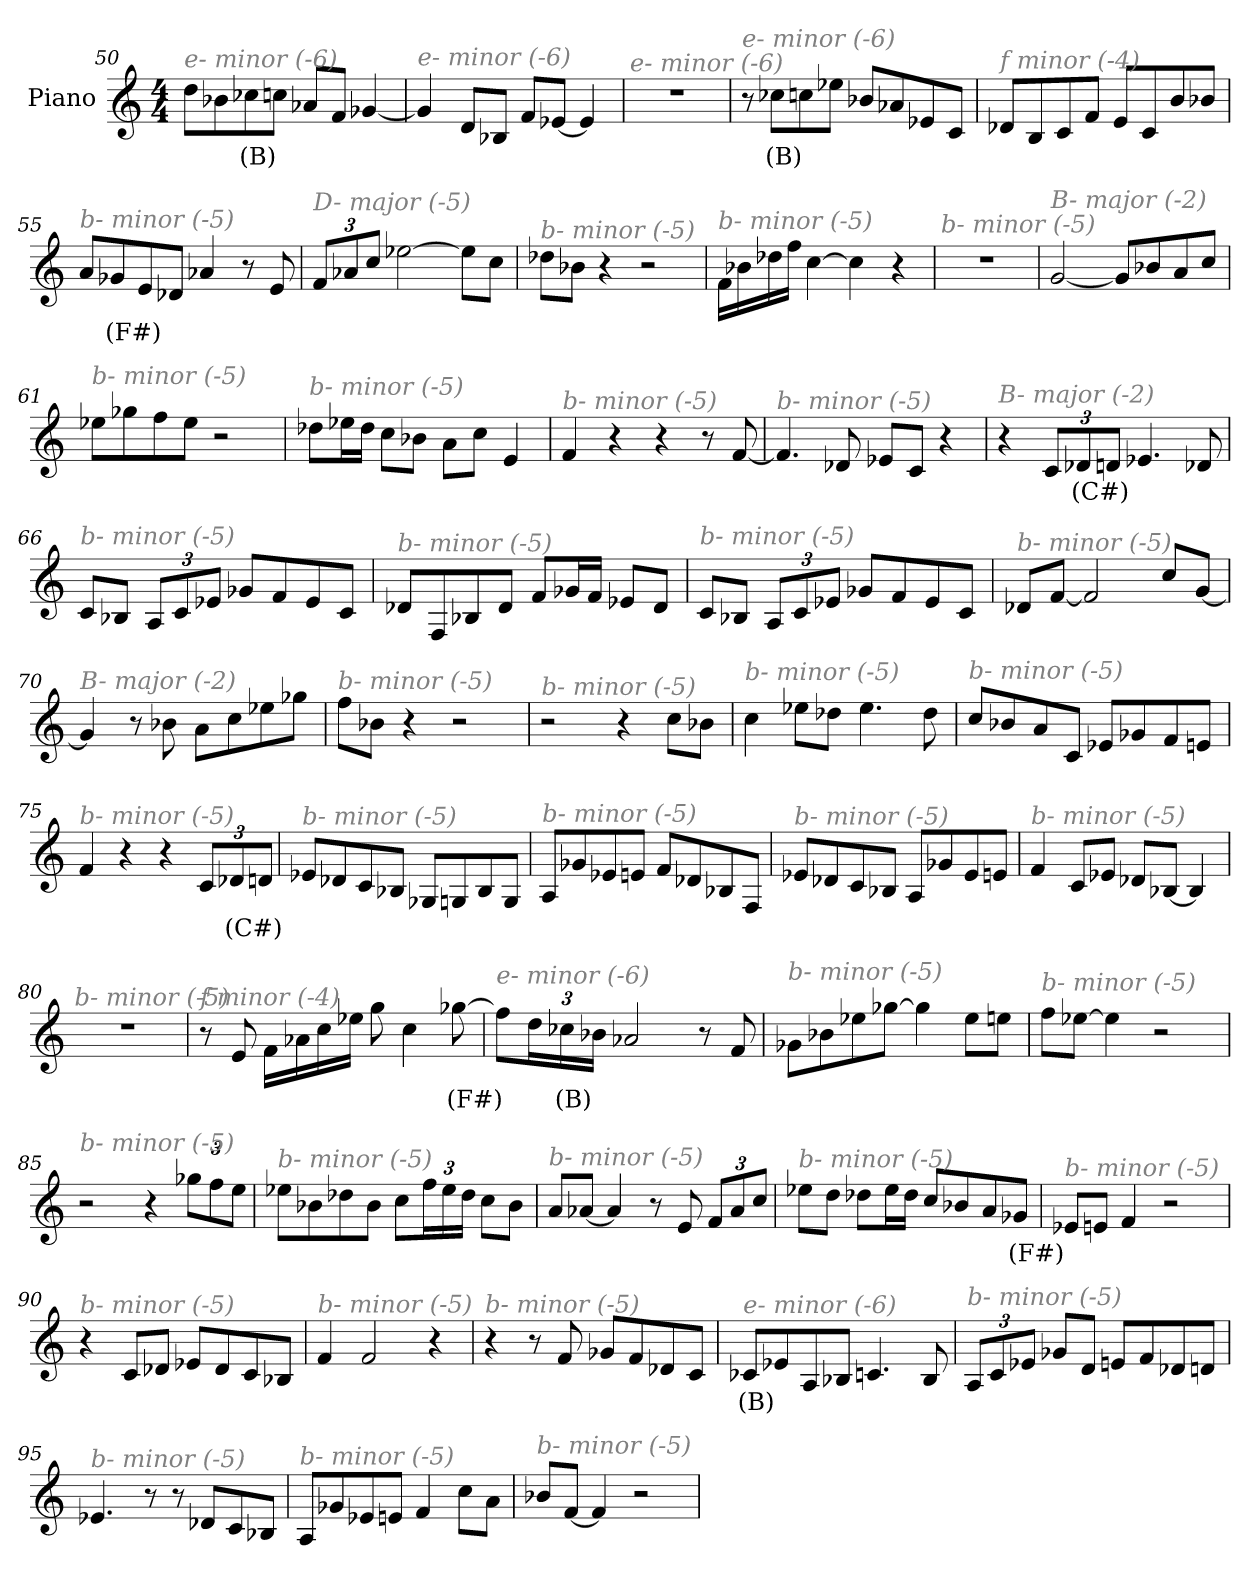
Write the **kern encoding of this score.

**kern	**text
*part1	*part1
*staff1	*staff1
*I"Piano	*
*I'Pno	*
*clefG2	*
*k[]	*
*M4/4	*
=50	=50
!LO:TX:i:color=#808080:t=e- minor (-6)	!
8dd\L	.
8b-X\	.
8cc-Xi\	(B)
8cc\J	.
8a-X/L	.
8f/J	.
[4g-X/	.
=51	=51
!LO:TX:i:color=#808080:t=e- minor (-6)	!
4g-/]	.
8d/L	.
8B-X/J	.
8f/L	.
[8e-X/J	.
4e-/]	.
=52	=52
!LO:TX:i:color=#808080:t=e- minor (-6)	!
1r	.
!!LO:LB:g=z
=53	=53
!LO:TX:i:color=#808080:t=e- minor (-6)	!
8r	.
8cc-Xi\L	(B)
8cc\	.
8ee-X\J	.
8b-X/L	.
8a-X/	.
8e-X/	.
8c/J	.
=54	=54
!LO:TX:i:color=#808080:t=f minor (-4)	!
8d-X/L	.
8B/	.
8c/	.
8f/J	.
8e/L	.
8c/	.
8b/	.
8b-X/J	.
=55	=55
!LO:TX:i:color=#808080:t=b- minor (-5)	!
8a/L	.
8g-Xi/	(F#)
8e/	.
8d-X/J	.
4a-X/	.
8r	.
8e/	.
=56	=56
*Xbrackettup	*
!LO:TX:i:color=#808080:t=D- major (-5)	!
12f/L	.
12a-X/	.
12cc/J	.
[2ee-X\	.
8ee-\L]	.
8cc\J	.
!!LO:LB:g=z
=57	=57
!LO:TX:i:color=#808080:t=b- minor (-5)	!
8dd-X\L	.
8b-X\J	.
4r	.
2r	.
=58	=58
!LO:TX:i:color=#808080:t=b- minor (-5)	!
16f\LL	.
16b-X\	.
16dd-X\	.
16ff\JJ	.
[4cc\	.
4cc\]	.
4r	.
=59	=59
!LO:TX:i:color=#808080:t=b- minor (-5)	!
1r	.
=60	=60
!LO:TX:i:color=#808080:t=B- major (-2)	!
[2g/	.
8g/L]	.
8b-X/	.
8a/	.
8cc/J	.
=61	=61
!LO:TX:i:color=#808080:t=b- minor (-5)	!
8ee-X\L	.
8gg-X\	.
8ff\	.
8ee-\J	.
2r	.
!!LO:LB:g=z
=62	=62
!LO:TX:i:color=#808080:t=b- minor (-5)	!
8dd-X\L	.
16ee-X\L	.
16dd-\JJ	.
8cc\L	.
8b-X\J	.
8a\L	.
8cc\J	.
4e/	.
=63	=63
!LO:TX:i:color=#808080:t=b- minor (-5)	!
4f/	.
4r	.
4r	.
8r	.
[8f/	.
=64	=64
!LO:TX:i:color=#808080:t=b- minor (-5)	!
4.f/]	.
8d-X/	.
8e-X/L	.
8c/J	.
4r	.
=65	=65
!LO:TX:i:color=#808080:t=B- major (-2)	!
4r	.
12c/L	.
12d-Xi/	(C#)
12d/J	.
4.e-X/	.
8d-X/	.
!!LO:LB:g=z
=66	=66
!LO:TX:i:color=#808080:t=b- minor (-5)	!
8c/L	.
8B-X/J	.
12A/L	.
12c/	.
12e-X/J	.
8g-X/L	.
8f/	.
8e-/	.
8c/J	.
=67	=67
!LO:TX:i:color=#808080:t=b- minor (-5)	!
8d-X/L	.
8F/	.
8B-X/	.
8d-/J	.
8f/L	.
16g-X/L	.
16f/JJ	.
8e-X/L	.
8d-/J	.
=68	=68
!LO:TX:i:color=#808080:t=b- minor (-5)	!
8c/L	.
8B-X/J	.
12A/L	.
12c/	.
12e-X/J	.
8g-X/L	.
8f/	.
8e-/	.
8c/J	.
=69	=69
!LO:TX:i:color=#808080:t=b- minor (-5)	!
8d-X/L	.
[8f/J	.
2f/]	.
8cc/L	.
[8g/J	.
!!LO:LB:g=z
=70	=70
!LO:TX:i:color=#808080:t=B- major (-2)	!
4g/]	.
8r	.
8b-X\	.
8a\L	.
8cc\	.
8ee-X\	.
8gg-X\J	.
=71	=71
!LO:TX:i:color=#808080:t=b- minor (-5)	!
8ff\L	.
8b-X\J	.
4r	.
2r	.
=72	=72
!LO:TX:i:color=#808080:t=b- minor (-5)	!
2r	.
4r	.
8cc\L	.
8b-X\J	.
=73	=73
!LO:TX:i:color=#808080:t=b- minor (-5)	!
4cc\	.
8ee-X\L	.
8dd-X\J	.
4.ee-\	.
8dd-\	.
=74	=74
!LO:TX:i:color=#808080:t=b- minor (-5)	!
8cc/L	.
8b-X/	.
8a/	.
8c/J	.
8e-X/L	.
8g-X/	.
8f/	.
8en/J	.
!!LO:LB:g=z
=75	=75
!LO:TX:i:color=#808080:t=b- minor (-5)	!
4f/	.
4r	.
4r	.
12c/L	.
12d-Xi/	(C#)
12d/J	.
=76	=76
!LO:TX:i:color=#808080:t=b- minor (-5)	!
8e-X/L	.
8d-X/	.
8c/	.
8B-X/J	.
8G-X/L	.
8Gn/	.
8B-/	.
8G/J	.
=77	=77
!LO:TX:i:color=#808080:t=b- minor (-5)	!
8A/L	.
8g-X/	.
8e-X/	.
8en/J	.
8f/L	.
8d-X/	.
8B-X/	.
8F/J	.
=78	=78
!LO:TX:i:color=#808080:t=b- minor (-5)	!
8e-X/L	.
8d-X/	.
8c/	.
8B-X/J	.
8A/L	.
8g-X/	.
8e-/	.
8en/J	.
!!LO:LB:g=z
=79	=79
!LO:TX:i:color=#808080:t=b- minor (-5)	!
4f/	.
8c/L	.
8e-X/J	.
8d-X/L	.
[8B-X/J	.
4B-/]	.
=80	=80
!LO:TX:i:color=#808080:t=b- minor (-5)	!
1r	.
=81	=81
!LO:TX:i:color=#808080:t=f minor (-4)	!
8r	.
8e/	.
16f\LL	.
16a-X\	.
16cc\	.
16ee-X\JJ	.
8gg\	.
4cc\	.
[8gg-Xi\	(F#)
=82	=82
!LO:TX:i:color=#808080:t=e- minor (-6)	!
8ff#\L]	.
24dd\L	.
24cc-Xi\	(B)
24b-X\JJ	.
2a-X/	.
8r	.
8f/	.
=83	=83
!LO:TX:i:color=#808080:t=b- minor (-5)	!
8g-X\L	.
8b-X\	.
8ee-X\	.
[8gg-X\J	.
4gg-\]	.
8ee-\L	.
8een\J	.
!!LO:LB:g=z
=84	=84
!LO:TX:i:color=#808080:t=b- minor (-5)	!
8ff\L	.
[8ee-X\J	.
4ee-\]	.
2r	.
=85	=85
!LO:TX:i:color=#808080:t=b- minor (-5)	!
2r	.
4r	.
12gg-X\L	.
12ff\	.
12ee\J	.
=86	=86
!LO:TX:i:color=#808080:t=b- minor (-5)	!
8ee-X\L	.
8b-X\	.
8dd-X\	.
8b-\J	.
8cc\L	.
24ff\L	.
24ee-\	.
24dd-\JJ	.
8cc\L	.
8b-\J	.
=87	=87
!LO:TX:i:color=#808080:t=b- minor (-5)	!
8a/L	.
[8a-X/J	.
4a-/]	.
8r	.
8e/	.
12f/L	.
12a-/	.
12cc/J	.
!!LO:LB:g=z
=88	=88
!LO:TX:i:color=#808080:t=b- minor (-5)	!
8ee-X\L	.
8dd\J	.
8dd-X\L	.
16ee-\L	.
16dd-\JJ	.
8cc/L	.
8b-X/	.
8a/	.
8g-Xi/J	(F#)
=89	=89
!LO:TX:i:color=#808080:t=b- minor (-5)	!
8e-X/L	.
8en/J	.
4f/	.
2r	.
=90	=90
!LO:TX:i:color=#808080:t=b- minor (-5)	!
4r	.
8c/L	.
8d-X/J	.
8e-X/L	.
8d-/	.
8c/	.
8B-X/J	.
=91	=91
!LO:TX:i:color=#808080:t=b- minor (-5)	!
4f/	.
2f/	.
4r	.
=92	=92
!LO:TX:i:color=#808080:t=b- minor (-5)	!
4r	.
8r	.
8f/	.
8g-X/L	.
8f/	.
8d-X/	.
8c/J	.
!!LO:PB:g=z
=93	=93
!LO:TX:i:color=#808080:t=e- minor (-6)	!
8c-Xi/L	(B)
8e-X/	.
8A/	.
8B-X/J	.
4.c/	.
8B-/	.
=94	=94
!LO:TX:i:color=#808080:t=b- minor (-5)	!
12A/L	.
12c/	.
12e-X/J	.
8g-X/L	.
8d/J	.
8en/L	.
8f/	.
8d-X/	.
8dn/J	.
=95	=95
!LO:TX:i:color=#808080:t=b- minor (-5)	!
4.e-X/	.
8r	.
8r	.
8d-X/L	.
8c/	.
8B-X/J	.
=96	=96
!LO:TX:i:color=#808080:t=b- minor (-5)	!
8A/L	.
8g-X/	.
8e-X/	.
8en/J	.
4f/	.
8cc\L	.
8a\J	.
!!LO:LB:g=z
=97	=97
!LO:TX:i:color=#808080:t=b- minor (-5)	!
8b-X/L	.
[8f/J	.
4f/]	.
2r	.
=	=
*-	*-
